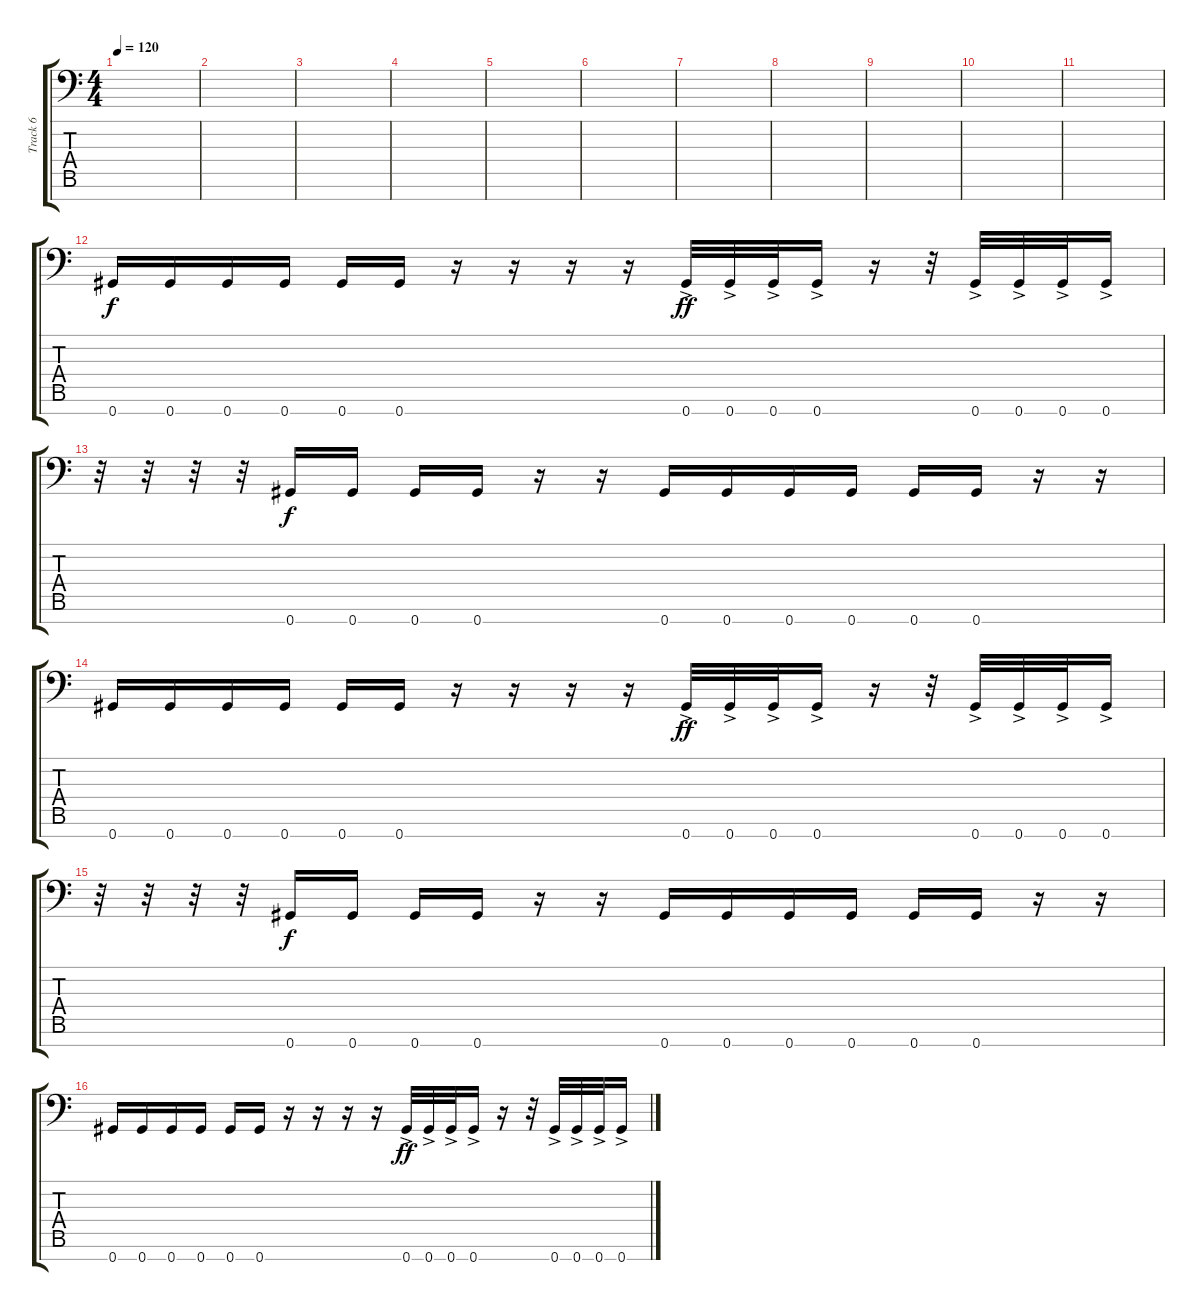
\track ("Track 6" "Track 6") {instrument distortionguitar}
\staff {score tabs}
\tuning (Eb4 Bb3 Gb3 Db3 Ab2 Eb2 Ab1) {hide}
\ts (4 4)
\tempo 120
\clef f4
\ks c
|
|
|
|
|
|
|
|
|
|
|
0.7.16 0.7.16 0.7.16 0.7.16 0.7.16 0.7.16 r.16 r.16 r.16 r.16 0.7{ac}.32{dy ff} 0.7{ac}.32 0.7{ac}.32 0.7{ac}.16 r.16 r.32 0.7{ac}.32 0.7{ac}.32 0.7{ac}.32 0.7{ac}.16 |
r.32 r.32 r.32 r.32 0.7.16{dy f} 0.7.16 0.7.16 0.7.16 r.16 r.16 0.7.16 0.7.16 0.7.16 0.7.16 0.7.16 0.7.16 r.16 r.16 |
0.7.16 0.7.16 0.7.16 0.7.16 0.7.16 0.7.16 r.16 r.16 r.16 r.16 0.7{ac}.32{dy ff} 0.7{ac}.32 0.7{ac}.32 0.7{ac}.16 r.16 r.32 0.7{ac}.32 0.7{ac}.32 0.7{ac}.32 0.7{ac}.16 |
r.32 r.32 r.32 r.32 0.7.16{dy f} 0.7.16 0.7.16 0.7.16 r.16 r.16 0.7.16 0.7.16 0.7.16 0.7.16 0.7.16 0.7.16 r.16 r.16 |
0.7.16 0.7.16 0.7.16 0.7.16 0.7.16 0.7.16 r.16 r.16 r.16 r.16 0.7{ac}.32{dy ff} 0.7{ac}.32 0.7{ac}.32 0.7{ac}.16 r.16 r.32 0.7{ac}.32 0.7{ac}.32 0.7{ac}.32 0.7{ac}.16
